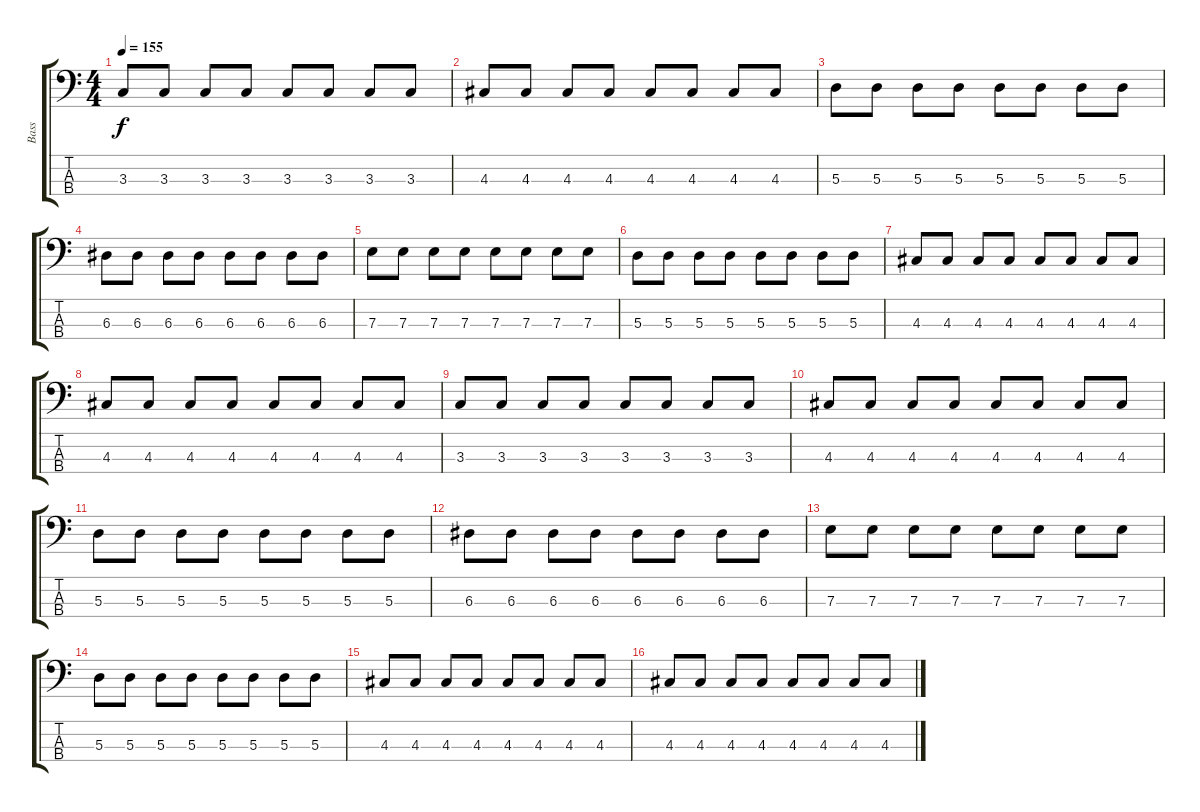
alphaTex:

\track ("Bass" "Bass") {instrument synthbass2}
\staff {score tabs}
\tuning (G2 D2 A1 E1) {hide}
\ts (4 4)
\tempo 155
\clef f4
\ks c
3.3.8{dy f} 3.3.8 3.3.8 3.3.8 3.3.8 3.3.8 3.3.8 3.3.8 |
4.3.8 4.3.8 4.3.8 4.3.8 4.3.8 4.3.8 4.3.8 4.3.8 |
5.3.8 5.3.8 5.3.8 5.3.8 5.3.8 5.3.8 5.3.8 5.3.8 |
6.3.8 6.3.8 6.3.8 6.3.8 6.3.8 6.3.8 6.3.8 6.3.8 |
7.3.8 7.3.8 7.3.8 7.3.8 7.3.8 7.3.8 7.3.8 7.3.8 |
5.3.8 5.3.8 5.3.8 5.3.8 5.3.8 5.3.8 5.3.8 5.3.8 |
4.3.8 4.3.8 4.3.8 4.3.8 4.3.8 4.3.8 4.3.8 4.3.8 |
4.3.8 4.3.8 4.3.8 4.3.8 4.3.8 4.3.8 4.3.8 4.3.8 |
3.3.8 3.3.8 3.3.8 3.3.8 3.3.8 3.3.8 3.3.8 3.3.8 |
4.3.8 4.3.8 4.3.8 4.3.8 4.3.8 4.3.8 4.3.8 4.3.8 |
5.3.8 5.3.8 5.3.8 5.3.8 5.3.8 5.3.8 5.3.8 5.3.8 |
6.3.8 6.3.8 6.3.8 6.3.8 6.3.8 6.3.8 6.3.8 6.3.8 |
7.3.8 7.3.8 7.3.8 7.3.8 7.3.8 7.3.8 7.3.8 7.3.8 |
5.3.8 5.3.8 5.3.8 5.3.8 5.3.8 5.3.8 5.3.8 5.3.8 |
4.3.8 4.3.8 4.3.8 4.3.8 4.3.8 4.3.8 4.3.8 4.3.8 |
4.3.8 4.3.8 4.3.8 4.3.8 4.3.8 4.3.8 4.3.8 4.3.8
